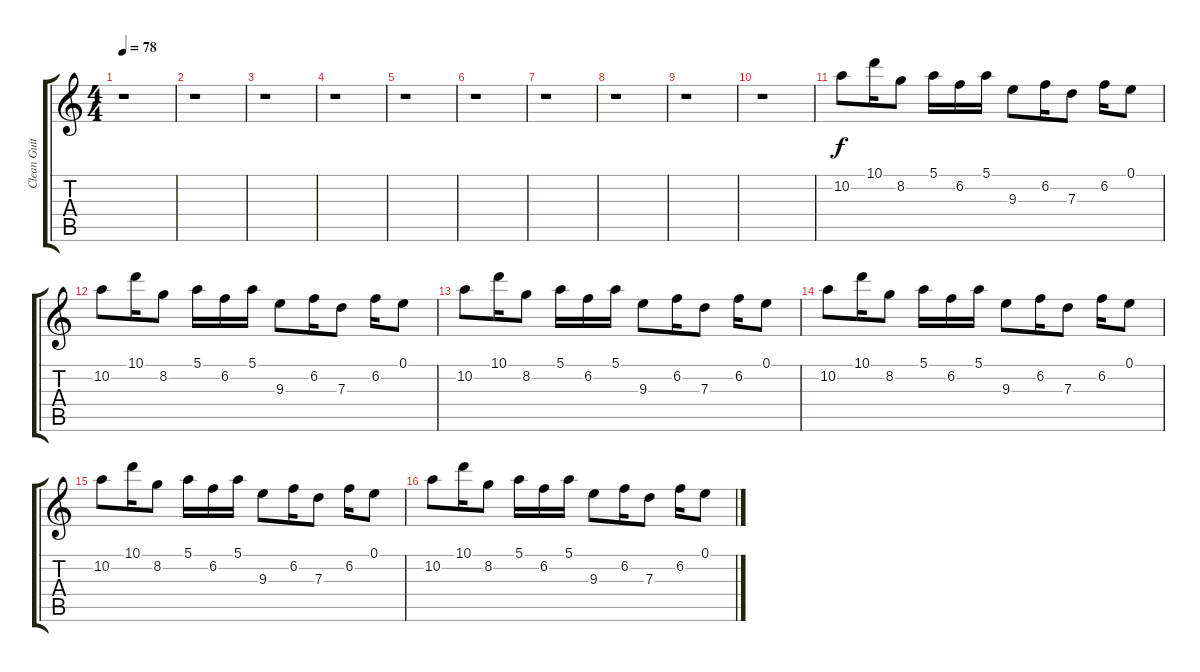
\track ("Clean Guitar" "Clean Guit") {instrument electricguitarclean}
\staff {score tabs}
\tuning (E4 B3 G3 D3 A2 E2) {hide}
\ts (4 4)
\tempo 78
\clef g2
\ks c
r.1{dy f} |
r.1 |
r.1 |
r.1 |
r.1 |
r.1 |
r.1 |
r.1 |
r.1 |
r.1 |
10.2.8 10.1.16 8.2.8 5.1.16 6.2.16 5.1.16 9.3.8 6.2.16 7.3.8 6.2.16 0.1.8 |
10.2.8 10.1.16 8.2.8 5.1.16 6.2.16 5.1.16 9.3.8 6.2.16 7.3.8 6.2.16 0.1.8 |
10.2.8 10.1.16 8.2.8 5.1.16 6.2.16 5.1.16 9.3.8 6.2.16 7.3.8 6.2.16 0.1.8 |
10.2.8 10.1.16 8.2.8 5.1.16 6.2.16 5.1.16 9.3.8 6.2.16 7.3.8 6.2.16 0.1.8 |
10.2.8 10.1.16 8.2.8 5.1.16 6.2.16 5.1.16 9.3.8 6.2.16 7.3.8 6.2.16 0.1.8 |
10.2.8 10.1.16 8.2.8 5.1.16 6.2.16 5.1.16 9.3.8 6.2.16 7.3.8 6.2.16 0.1.8
